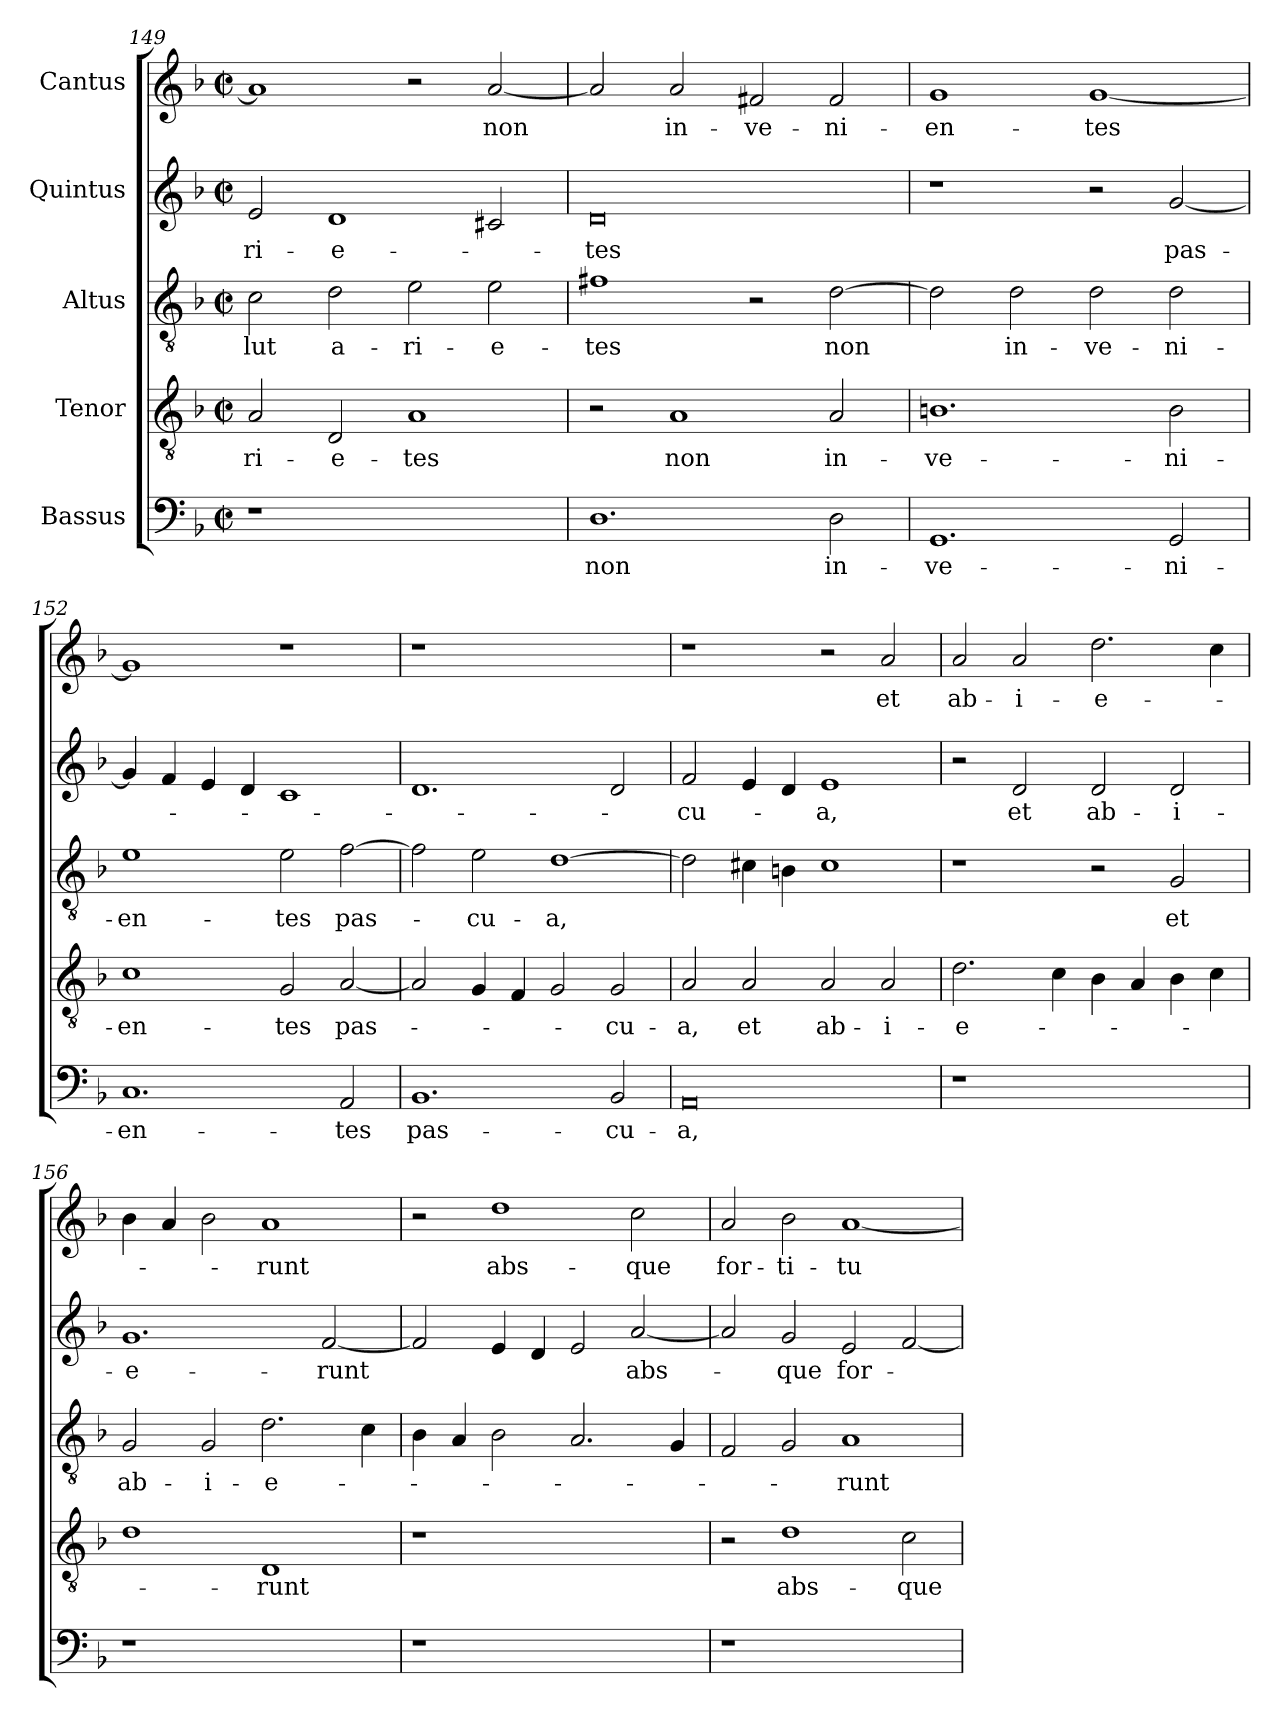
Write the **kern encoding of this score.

**kern	**text	**kern	**text	**kern	**text	**kern	**text	**kern	**text
*part5	*part5	*part4	*part4	*part3	*part3	*part2	*part2	*part1	*part1
*staff5	*staff5	*staff4	*staff4	*staff3	*staff3	*staff2	*staff2	*staff1	*staff1
*I"Bassus	*	*I"Tenor	*	*I"Altus	*	*I"Quintus	*	*I"Cantus	*
*clefF4	*	*clefGv2	*	*clefGv2	*	*clefG2	*	*clefG2	*
*k[b-]	*	*k[b-]	*	*k[b-]	*	*k[b-]	*	*k[b-]	*
*F:	*	*F:	*	*F:	*	*F:	*	*F:	*
*M2/2	*	*M2/2	*	*M2/2	*	*M2/2	*	*M2/2	*
*met(c|)	*	*met(c|)	*	*met(c|)	*	*met(c|)	*	*met(c|)	*
=149	=149	=149	=149	=149	=149	=149	=149	=149	=149
!	!	!	!LO:LY:b	!	!LO:LY:b	!	!LO:LY:b	!	!
1r	.	2A/	-ri-	2c\	-lut	2e/	-ri-	1a]	.
!	!	!	!LO:LY:b	!	!LO:LY:b	!	!LO:LY:b	!	!
.	.	2D/	-e-	2d\	a-	1d	-e-	.	.
!	!	!	!LO:LY:b	!	!LO:LY:b	!	!	!	!
1ryy	.	1A	-tes	2e\	-ri-	.	.	2r	.
!	!	!	!	!	!LO:LY:b	!	!	!	!LO:LY:b
.	.	.	.	2e\	-e-	2c#X/	.	[2a/	non
=150	=150	=150	=150	=150	=150	=150	=150	=150	=150
!	!LO:LY:b	!	!	!	!LO:LY:b	!	!LO:LY:b	!	!
1.D	non	2r	.	1f#X	-tes	0d	-tes	2a/]	.
!	!	!	!LO:LY:b	!	!	!	!	!	!LO:LY:b
.	.	1A	non	.	.	.	.	2a/	in-
!	!	!	!	!	!	!	!	!	!LO:LY:b
.	.	.	.	2r	.	.	.	2f#X/	-ve-
!	!LO:LY:b	!	!LO:LY:b	!	!LO:LY:b	!	!	!	!LO:LY:b
2D\	in-	2A/	in-	[2d\	non	.	.	2f#/	-ni-
=151	=151	=151	=151	=151	=151	=151	=151	=151	=151
!	!LO:LY:b	!	!LO:LY:b	!	!	!	!	!	!LO:LY:b
1.GG	-ve-	1.Bn	-ve-	2d\]	.	1r	.	1g	-en-
!	!	!	!	!	!LO:LY:b	!	!	!	!
.	.	.	.	2d\	in-	.	.	.	.
!	!	!	!	!	!LO:LY:b	!	!	!	!LO:LY:b
.	.	.	.	2d\	-ve-	2r	.	[1g	-tes
!	!LO:LY:b	!	!LO:LY:b	!	!LO:LY:b	!	!LO:LY:b	!	!
2GG/	-ni-	2B\	-ni-	2d\	-ni-	[2g/	pas-	.	.
=152	=152	=152	=152	=152	=152	=152	=152	=152	=152
!	!LO:LY:b	!	!LO:LY:b	!	!LO:LY:b	!	!	!	!
1.C	-en-	1c	-en-	1e	-en-	4g/]	.	1g]	.
.	.	.	.	.	.	4f/	.	.	.
.	.	.	.	.	.	4e/	.	.	.
.	.	.	.	.	.	4d/	.	.	.
!	!	!	!LO:LY:b	!	!LO:LY:b	!	!	!	!
.	.	2G/	-tes	2e\	-tes	1c	.	1r	.
!	!LO:LY:b	!	!LO:LY:b	!	!LO:LY:b	!	!	!	!
2AA/	-tes	[2A/	pas-	[2f\	pas-	.	.	.	.
=153	=153	=153	=153	=153	=153	=153	=153	=153	=153
!	!LO:LY:b	!	!	!	!	!	!	!	!
1.BB-	pas-	2A/]	.	2f\]	.	1.d	.	1r	.
!	!	!	!	!	!LO:LY:b	!	!	!	!
.	.	4G/	.	2e\	-cu-	.	.	.	.
.	.	4F/	.	.	.	.	.	.	.
!	!	!	!	!	!LO:LY:b	!	!	!	!
.	.	2G/	.	[1d	-a,	.	.	1ryy	.
!	!LO:LY:b	!	!LO:LY:b	!	!	!	!	!	!
2BB-/	-cu-	2G/	-cu-	.	.	2d/	.	.	.
!!LO:PB:g=z
=154	=154	=154	=154	=154	=154	=154	=154	=154	=154
!	!LO:LY:b	!	!LO:LY:b	!	!	!	!LO:LY:b	!	!
0AA	-a,	2A/	-a,	2d\]	.	2f/	-cu-	1r	.
!	!	!	!LO:LY:b	!	!	!	!	!	!
.	.	2A/	et	4c#X\	.	4e/	.	.	.
.	.	.	.	4Bn\	.	4d/	.	.	.
!	!	!	!LO:LY:b	!	!	!	!LO:LY:b	!	!
.	.	2A/	ab-	1c#	.	1e	-a,	2r	.
!	!	!	!LO:LY:b	!	!	!	!	!	!LO:LY:b
.	.	2A/	-i-	.	.	.	.	2a/	et
=155	=155	=155	=155	=155	=155	=155	=155	=155	=155
!	!	!	!LO:LY:b	!	!	!	!	!	!LO:LY:b
1r	.	2.d\	-e-	1r	.	2r	.	2a/	ab-
!	!	!	!	!	!	!	!LO:LY:b	!	!LO:LY:b
.	.	.	.	.	.	2d/	et	2a/	-i-
.	.	4c\	.	.	.	.	.	.	.
!	!	!	!	!	!	!	!LO:LY:b	!	!LO:LY:b
1ryy	.	4B-\	.	2r	.	2d/	ab-	2.dd\	-e-
.	.	4A/	.	.	.	.	.	.	.
!	!	!	!	!	!LO:LY:b	!	!LO:LY:b	!	!
.	.	4B-\	.	2G/	et	2d/	-i-	.	.
.	.	4c\	.	.	.	.	.	4cc\	.
=156	=156	=156	=156	=156	=156	=156	=156	=156	=156
!	!	!	!	!	!LO:LY:b	!	!LO:LY:b	!	!
1r	.	1d	.	2G/	ab-	1.g	-e-	4b-\	.
.	.	.	.	.	.	.	.	4a/	.
!	!	!	!	!	!LO:LY:b	!	!	!	!
.	.	.	.	2G/	-i-	.	.	2b-\	.
!	!	!	!LO:LY:b	!	!LO:LY:b	!	!	!	!LO:LY:b
1ryy	.	1D	-runt	2.d\	-e-	.	.	1a	-runt
!	!	!	!	!	!	!	!LO:LY:b	!	!
.	.	.	.	.	.	[2f/	-runt	.	.
.	.	.	.	4c\	.	.	.	.	.
=157	=157	=157	=157	=157	=157	=157	=157	=157	=157
1r	.	1r	.	4B-\	.	2f/]	.	2r	.
.	.	.	.	4A/	.	.	.	.	.
!	!	!	!	!	!	!	!	!	!LO:LY:b
.	.	.	.	2B-\	.	4e/	.	1dd	abs-
.	.	.	.	.	.	4d/	.	.	.
1ryy	.	1ryy	.	2.A/	.	2e/	.	.	.
!	!	!	!	!	!	!	!LO:LY:b	!	!LO:LY:b
.	.	.	.	.	.	[2a/	abs-	2cc\	-que
.	.	.	.	4G/	.	.	.	.	.
=158	=158	=158	=158	=158	=158	=158	=158	=158	=158
!	!	!	!	!	!	!	!	!	!LO:LY:b
1r	.	2r	.	2F/	.	2a/]	.	2a/	for-
!	!	!	!LO:LY:b	!	!	!	!LO:LY:b	!	!LO:LY:b
.	.	1d	abs-	2G/	.	2g/	-que	2b-\	-ti-
!	!	!	!	!	!LO:LY:b	!	!LO:LY:b	!	!LO:LY:b
1ryy	.	.	.	1A	-runt	2e/	for-	[1a	-tu-
!	!	!	!LO:LY:b	!	!	!	!	!	!
.	.	2c\	-que	.	.	[2f/	.	.	.
=	=	=	=	=	=	=	=	=	=
*-	*-	*-	*-	*-	*-	*-	*-	*-	*-
